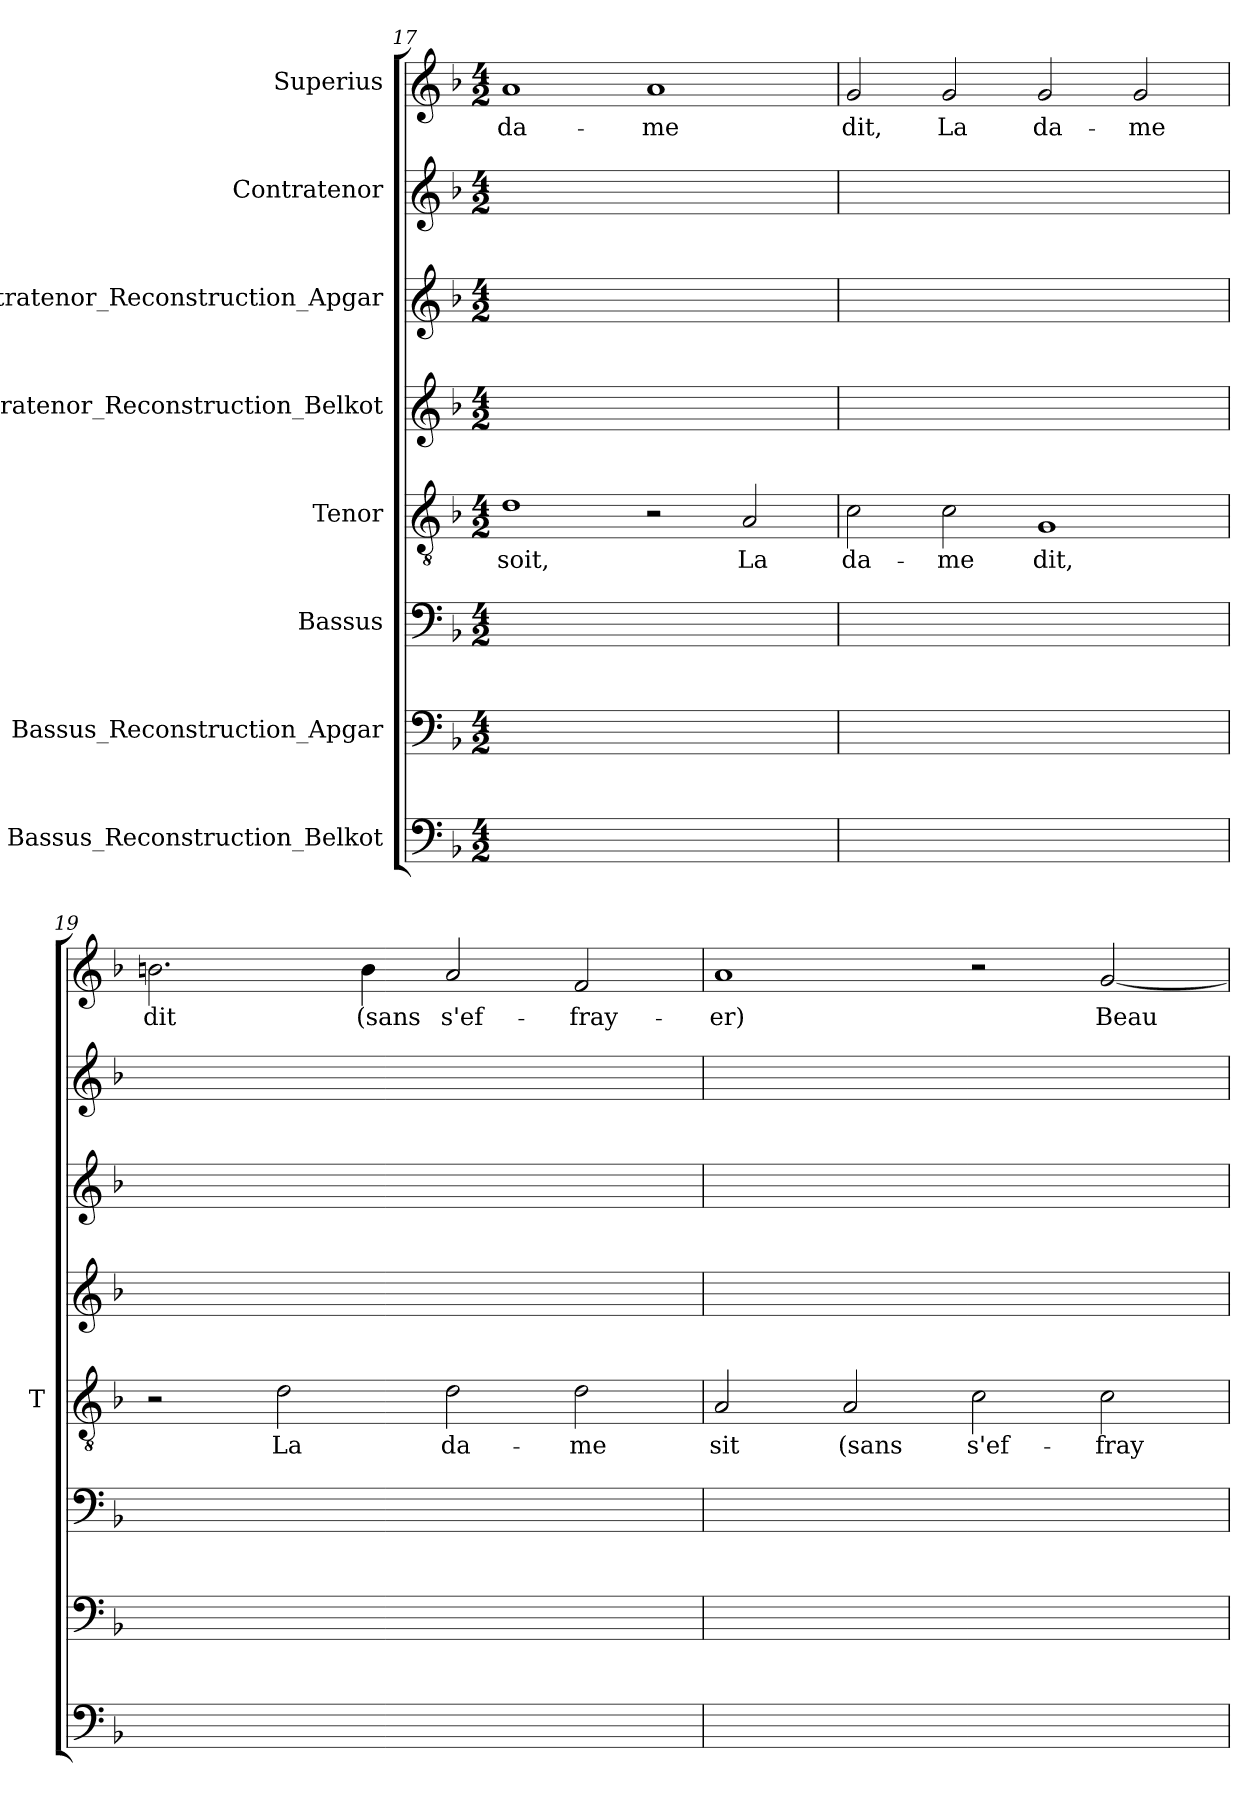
**kern	**kern	**kern	**kern	**text	**kern	**kern	**kern	**kern	**text
*part8	*part7	*part6	*part5	*part5	*part4	*part3	*part2	*part1	*part1
*staff8	*staff7	*staff6	*staff5	*staff5	*staff4	*staff3	*staff2	*staff1	*staff1
*I"Bassus_Reconstruction_Belkot	*I"Bassus_Reconstruction_Apgar	*I"Bassus	*I"Tenor	*	*I"Contratenor_Reconstruction_Belkot	*I"Contratenor_Reconstruction_Apgar	*I"Contratenor	*I"Superius	*
*	*	*	*I'T	*	*	*	*	*	*
*clefF4	*clefF4	*clefF4	*clefGv2	*	*clefG2	*clefG2	*clefG2	*clefG2	*
*k[b-]	*k[b-]	*k[b-]	*k[b-]	*	*k[b-]	*k[b-]	*k[b-]	*k[b-]	*
*M4/2	*M4/2	*M4/2	*M4/2	*	*M4/2	*M4/2	*M4/2	*M4/2	*
=17	=17	=17	=17	=17	=17	=17	=17	=17	=17
0ryy	0ryy	0ryy	1d	-soit,	0ryy	0ryy	0ryy	1a	da-
.	.	.	2r	.	.	.	.	1a	-me
.	.	.	2A	-La	.	.	.	.	.
=18	=18	=18	=18	=18	=18	=18	=18	=18	=18
0ryy	0ryy	0ryy	2c	da-	0ryy	0ryy	0ryy	2g	-dit,
.	.	.	2c	-me	.	.	.	2g	-La
.	.	.	1G	-dit,	.	.	.	2g	da-
.	.	.	.	.	.	.	.	2g	-me
=19	=19	=19	=19	=19	=19	=19	=19	=19	=19
0ryy	0ryy	0ryy	2r	.	0ryy	0ryy	0ryy	2.bn	-dit
.	.	.	2d	-La	.	.	.	.	.
.	.	.	.	.	.	.	.	4b	-(sans
.	.	.	2d	da-	.	.	.	2a	s'ef-
.	.	.	2d	-me	.	.	.	2f	fray-
=20	=20	=20	=20	=20	=20	=20	=20	=20	=20
0ryy	0ryy	0ryy	2A	-sit	0ryy	0ryy	0ryy	1a	-er)
.	.	.	2A	-(sans	.	.	.	.	.
.	.	.	2c	s'ef-	.	.	.	2r	.
.	.	.	2c	fray-	.	.	.	[2g	-Beau
=	=	=	=	=	=	=	=	=	=
*-	*-	*-	*-	*-	*-	*-	*-	*-	*-
